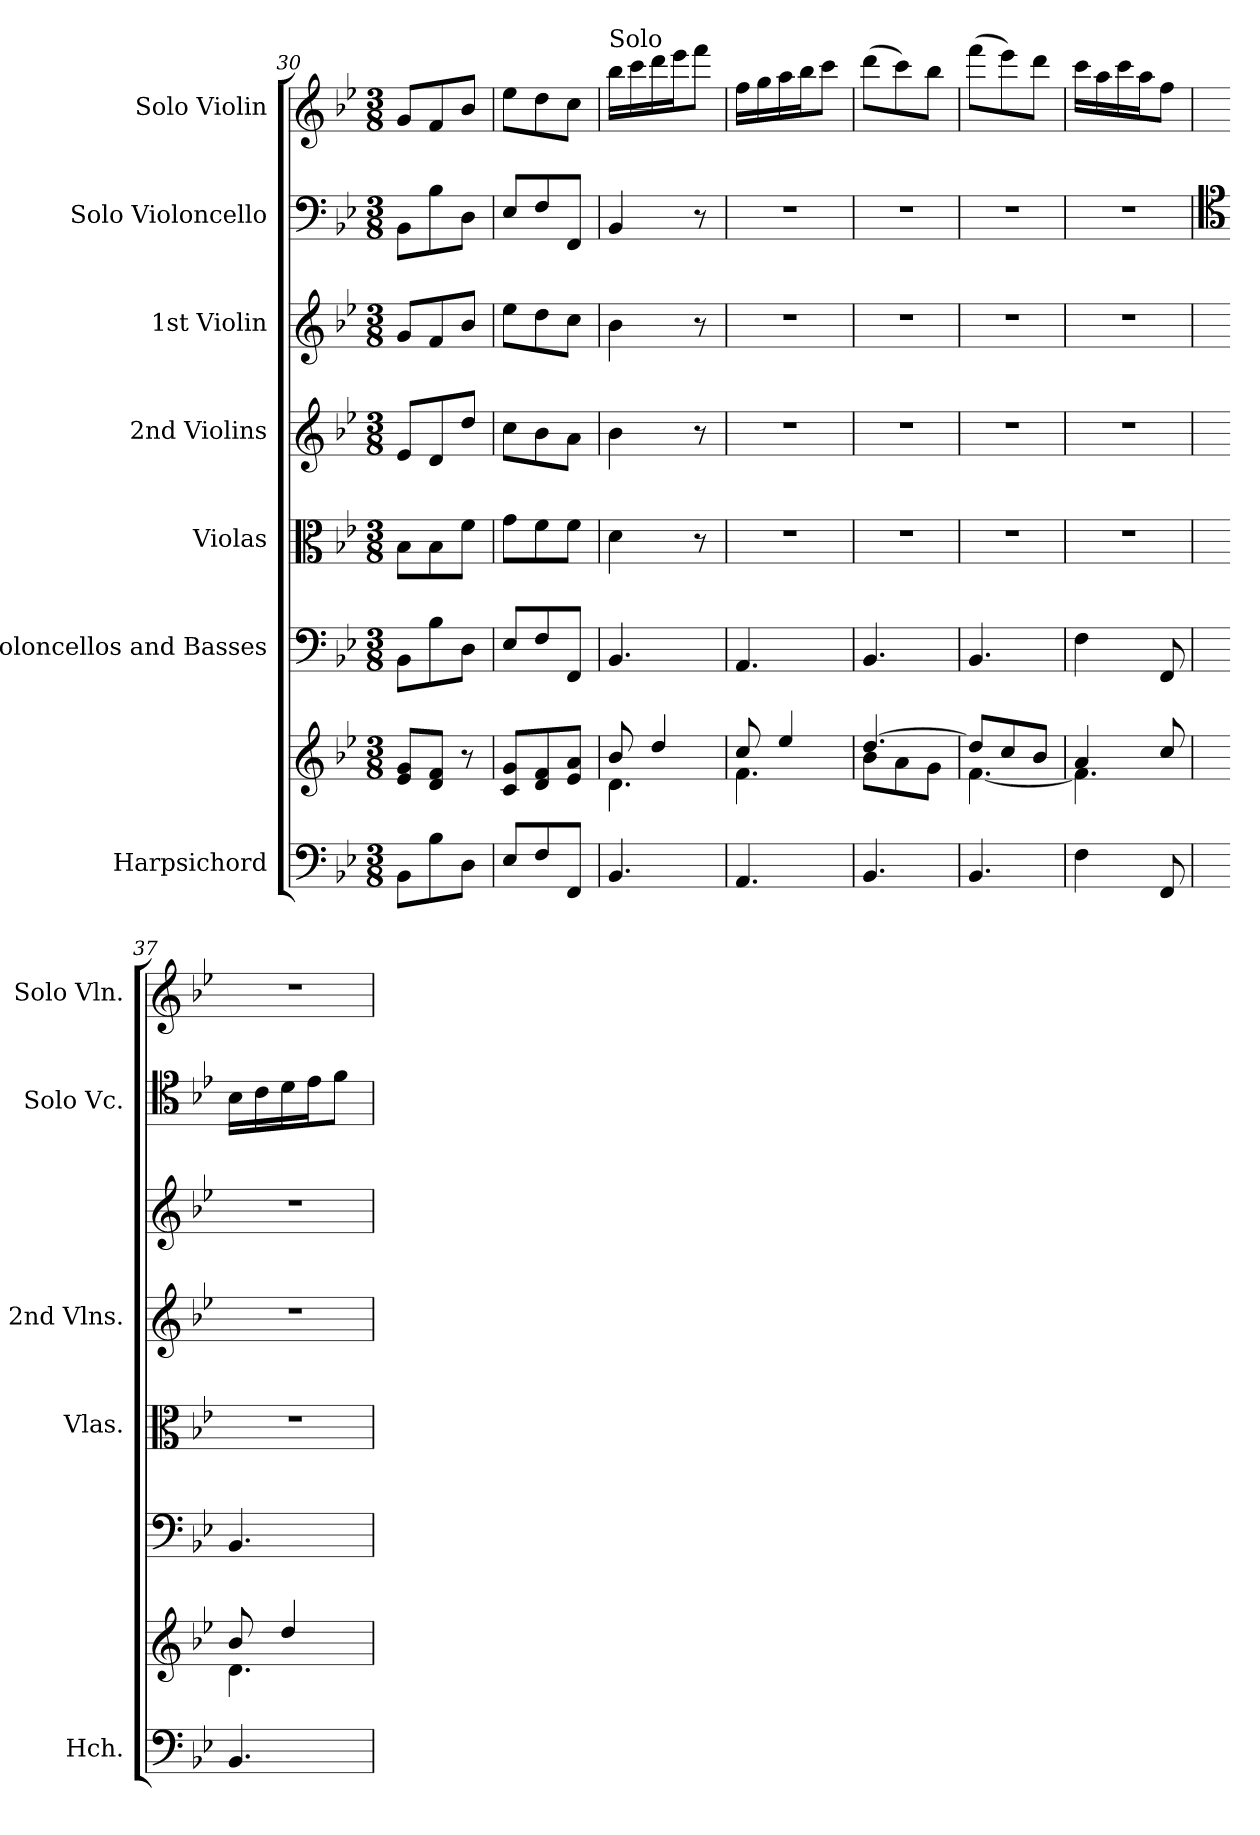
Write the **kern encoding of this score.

**kern	**kern	**kern	**kern	**kern	**kern	**kern	**kern
*part7	*part7	*part6	*part5	*part4	*part3	*part2	*part1
*staff8	*staff7	*staff6	*staff5	*staff4	*staff3	*staff2	*staff1
*I"Harpsichord	*	*I"Violoncellos and Basses	*I"Violas	*I"2nd Violins	*I"1st Violin	*I"Solo Violoncello	*I"Solo Violin
*I'Hch.	*	*	*I'Vlas.	*I'2nd Vlns.	*	*I'Solo Vc.	*I'Solo Vln.
*clefF4	*clefG2	*clefF4	*clefC3	*clefG2	*clefG2	*clefF4	*clefG2
*k[b-e-]	*k[b-e-]	*k[b-e-]	*k[b-e-]	*k[b-e-]	*k[b-e-]	*k[b-e-]	*k[b-e-]
*M3/8	*M3/8	*M3/8	*M3/8	*M3/8	*M3/8	*M3/8	*M3/8
=30	=30	=30	=30	=30	=30	=30	=30
8BB-\L	8e-/ 8g/L	8BB-\L	8B-\L	8e-/L	8g/L	8BB-\L	8g/L
8B-\	8d/ 8f/J	8B-\	8B-\	8d/	8f/	8B-\	8f/
8D\J	8r	8D\J	8f\J	8dd/J	8b-/J	8D\J	8b-/J
=31	=31	=31	=31	=31	=31	=31	=31
8E-/L	8c/ 8g/L	8E-/L	8g\L	8cc\L	8ee-\L	8E-/L	8ee-\L
8F/	8d/ 8f/	8F/	8f\	8b-\	8dd\	8F/	8dd\
8FF/J	8e-/ 8a/J	8FF/J	8f\J	8a\J	8cc\J	8FF/J	8cc\J
=32	=32	=32	=32	=32	=32	=32	=32
*	*^	*	*	*	*	*	*
!	!	!	!	!	!	!	!	!LO:TX:a:t=Solo
4.BB-/	8b-/	4.d\	4.BB-/	4d\	4b-\	4b-\	4BB-/	16bb-\LL
.	.	.	.	.	.	.	.	16ccc\
.	4dd/	.	.	.	.	.	.	16ddd\
.	.	.	.	.	.	.	.	16eee-\J
.	.	.	.	8r	8r	8r	8r	8fff\J
=33	=33	=33	=33	=33	=33	=33	=33	=33
4.AA/	8cc/	4.f\	4.AA/	4.r	4.r	4.r	4.r	16ff\LL
.	.	.	.	.	.	.	.	16gg\
.	4ee-/	.	.	.	.	.	.	16aa\
.	.	.	.	.	.	.	.	16bb-\J
.	.	.	.	.	.	.	.	8ccc\J
=34	=34	=34	=34	=34	=34	=34	=34	=34
4.BB-/	[4.dd/	8b-\L	4.BB-/	4.r	4.r	4.r	4.r	(>8ddd\L
.	.	8a\	.	.	.	.	.	8ccc\)
.	.	8g\J	.	.	.	.	.	8bb-\J
=35	=35	=35	=35	=35	=35	=35	=35	=35
4.BB-/	8dd/L]	[4.f\	4.BB-/	4.r	4.r	4.r	4.r	(>8fff\L
.	8cc/	.	.	.	.	.	.	8eee-\)
.	8b-/J	.	.	.	.	.	.	8ddd\J
=36	=36	=36	=36	=36	=36	=36	=36	=36
4F\	4a/	4.f\]	4F\	4.r	4.r	4.r	4.r	16ccc\LL
.	.	.	.	.	.	.	.	16aa\
.	.	.	.	.	.	.	.	16ccc\
.	.	.	.	.	.	.	.	16aa\J
8FF/	8cc/	.	8FF/	.	.	.	.	8ff\J
=37	=37	=37	=37	=37	=37	=37	=37	=37
*	*	*	*	*	*	*	*clefC4	*
4.BB-/	8b-/	4.d\	4.BB-/	4.r	4.r	4.r	16B-\LL	4.r
.	.	.	.	.	.	.	16c\	.
.	4dd/	.	.	.	.	.	16d\	.
.	.	.	.	.	.	.	16e-\J	.
.	.	.	.	.	.	.	8f\J	.
*	*v	*v	*	*	*	*	*	*
=	=	=	=	=	=	=	=
*-	*-	*-	*-	*-	*-	*-	*-
